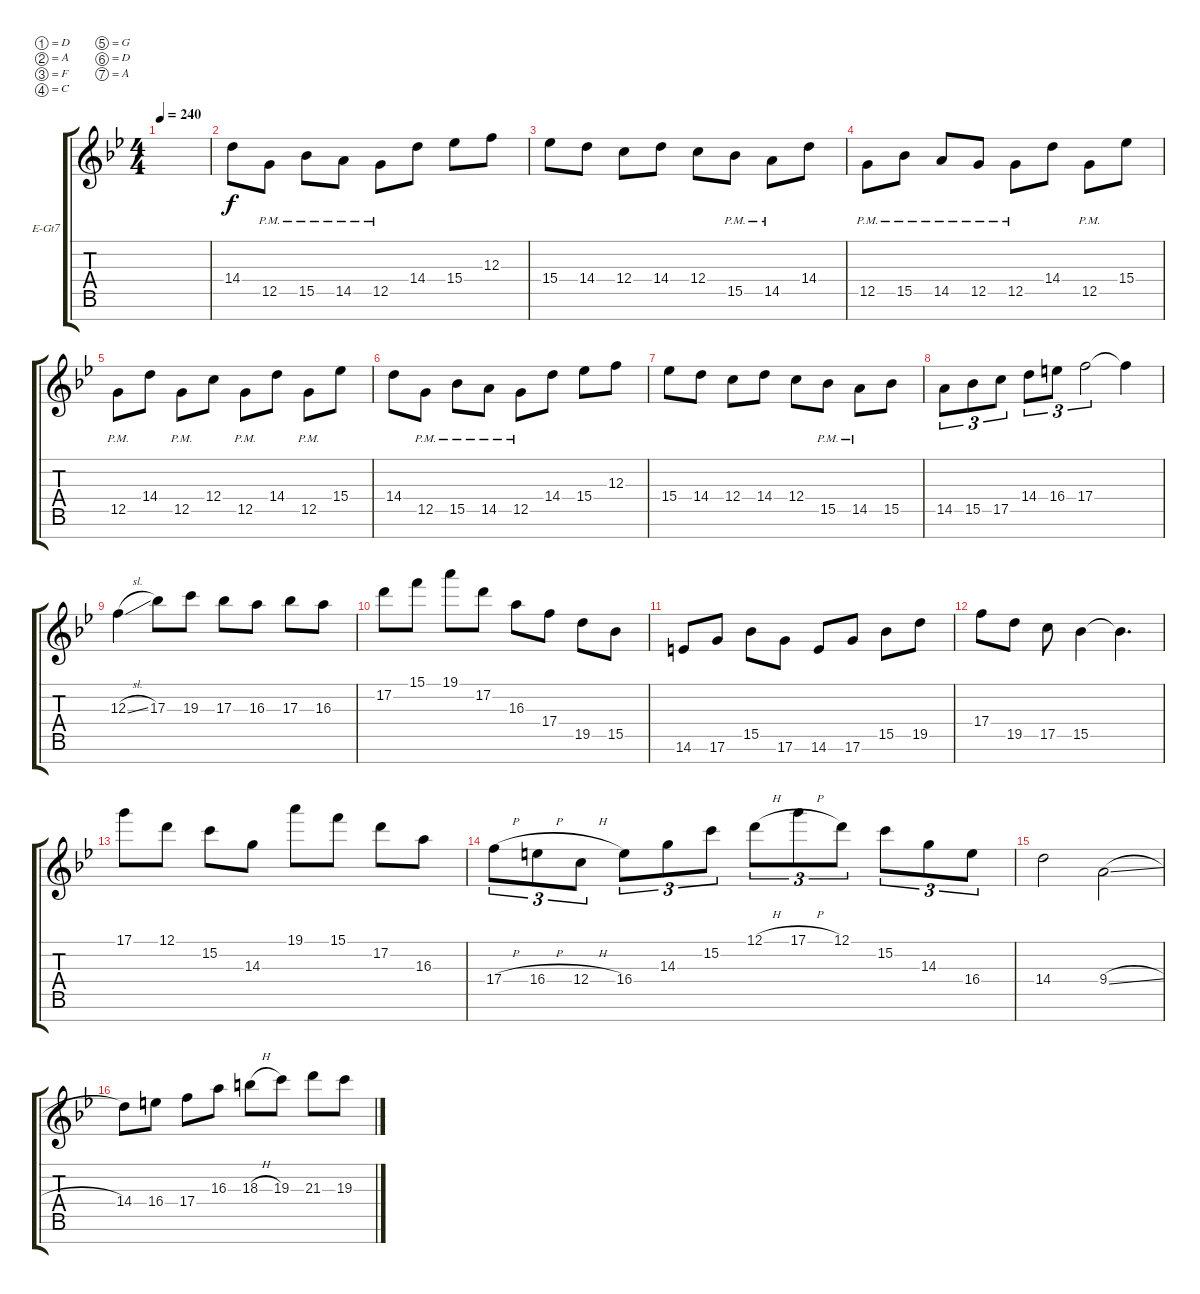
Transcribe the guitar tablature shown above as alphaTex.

\defaultSystemsLayout 4
\bracketExtendMode groupsimilarinstruments
\firstSystemTrackNameOrientation horizontal
\otherSystemsTrackNameOrientation horizontal
\track ("Electric Guitar" "E-Gt7") {instrument distortionguitar}
\staff {score tabs}
\tuning (D4 A3 F3 C3 G2 D2 A1)
\ts (4 4)
\tempo 240
\clef g2
\ks bb
|
14.4{acc forcenatural}.8{beam Down} 12.5{pm acc forcenatural}.8{beam Down} 15.5{pm acc forcenatural}.8{beam Down} 14.5{pm acc forcenatural}.8{beam Down} 12.5{pm acc forcenatural}.8{beam Down} 14.4{acc forcenatural}.8{beam Down} 15.4{acc forcenatural}.8{beam Down} 12.3{acc forcenatural}.8{beam Down} |
15.4{acc forcenatural}.8{beam Down} 14.4{acc forcenatural}.8{beam Down} 12.4{acc forcenatural}.8{beam Down} 14.4{acc forcenatural}.8{beam Down} 12.4{acc forcenatural}.8{beam Down} 15.5{pm acc forcenatural}.8{beam Down} 14.5{pm acc forcenatural}.8{beam Down} 14.4{acc forcenatural}.8{beam Down} |
12.5{pm acc forcenatural}.8{beam Down} 15.5{pm acc forcenatural}.8{beam Down} 14.5{pm acc forcenatural}.8{beam Up} 12.5{pm acc forcenatural}.8{beam Up} 12.5{pm acc forcenatural}.8{beam Down} 14.4{acc forcenatural}.8{beam Down} 12.5{pm acc forcenatural}.8{beam Down} 15.4{acc forcenatural}.8{beam Down} |
12.5{pm acc forcenatural}.8{beam Down} 14.4{acc forcenatural}.8{beam Down} 12.5{pm acc forcenatural}.8{beam Down} 12.4{acc forcenatural}.8{beam Down} 12.5{pm acc forcenatural}.8{beam Down} 14.4{acc forcenatural}.8{beam Down} 12.5{pm acc forcenatural}.8{beam Down} 15.4{acc forcenatural}.8{beam Down} |
14.4{acc forcenatural}.8{beam Down} 12.5{pm acc forcenatural}.8{beam Down} 15.5{pm acc forcenatural}.8{beam Down} 14.5{pm acc forcenatural}.8{beam Down} 12.5{pm acc forcenatural}.8{beam Down} 14.4{acc forcenatural}.8{beam Down} 15.4{acc forcenatural}.8{beam Down} 12.3{acc forcenatural}.8{beam Down} |
15.4{acc forcenatural}.8{beam Down} 14.4{acc forcenatural}.8{beam Down} 12.4{acc forcenatural}.8{beam Down} 14.4{acc forcenatural}.8{beam Down} 12.4{acc forcenatural}.8{beam Down} 15.5{pm acc forcenatural}.8{beam Down} 14.5{pm acc forcenatural}.8{beam Down} 15.5{acc forcenatural}.8{beam Down} |
14.5{acc forcenatural}.8{tu (3 2) beam Down} 15.5{acc forcenatural}.8{tu (3 2) beam Down} 17.5{acc forcenatural}.8{tu (3 2) beam Down} 14.4{acc forcenatural}.8{tu (3 2) beam Down} 16.4{acc #}.8{tu (3 2) beam Down} 17.4{acc forcenatural}.2{tu (3 2) beam Down} 17.4{t acc forcenatural}.4{beam Down} |
12.3{sl acc forcenatural}.4{beam Down} 17.3{acc forcenatural}.8{beam Down} 19.3{acc forcenatural}.8{beam Down} 17.3{acc forcenatural}.8{beam Down} 16.3{acc forcenatural}.8{beam Down} 17.3{acc forcenatural}.8{beam Down} 16.3{acc forcenatural}.8{beam Down} |
17.2{acc forcenatural}.8{beam Down} 15.1{acc forcenatural}.8{beam Down} 19.1{acc forcenatural}.8{beam Down} 17.2{acc forcenatural}.8{beam Down} 16.3{acc forcenatural}.8{beam Down} 17.4{acc forcenatural}.8{beam Down} 19.5{acc forcenatural}.8{beam Down} 15.5{acc forcenatural}.8{beam Down} |
14.6{acc #}.8{beam Up} 17.6{acc forcenatural}.8{beam Up} 15.5{acc forcenatural}.8{beam Down} 17.6{acc forcenatural}.8{beam Down} 14.6{acc #}.8{beam Up} 17.6{acc forcenatural}.8{beam Up} 15.5{acc forcenatural}.8{beam Down} 19.5{acc forcenatural}.8{beam Down} |
17.4{acc forcenatural}.8{beam Down} 19.5{acc forcenatural}.8{beam Down} 17.5{acc forcenatural}.8{beam Down} 15.5{acc forcenatural}.4{beam Down} 15.5{t acc forcenatural}.4{d beam Down} |
17.1{acc forcenatural}.8{beam Down} 12.1{acc forcenatural}.8{beam Down} 15.2{acc forcenatural}.8{beam Down} 14.3{acc forcenatural}.8{beam Down} 19.1{acc forcenatural}.8{beam Down} 15.1{acc forcenatural}.8{beam Down} 17.2{acc forcenatural}.8{beam Down} 16.3{acc forcenatural}.8{beam Down} |
17.4{h acc forcenatural}.8{tu (3 2) beam Down} 16.4{h acc #}.8{tu (3 2) beam Down} 12.4{h acc forcenatural}.8{tu (3 2) beam Down} 16.4{acc #}.8{tu (3 2) beam Down} 14.3{acc forcenatural}.8{tu (3 2) beam Down} 15.2{acc forcenatural}.8{tu (3 2) beam Down} 12.1{h acc forcenatural}.8{tu (3 2) beam Down} 17.1{h acc forcenatural}.8{tu (3 2) beam Down} 12.1{acc forcenatural}.8{tu (3 2) beam Down} 15.2{acc forcenatural}.8{tu (3 2) beam Down} 14.3{acc forcenatural}.8{tu (3 2) beam Down} 16.4{acc #}.8{tu (3 2) beam Down} |
14.4{acc forcenatural}.2{beam Down} 9.4{sl acc forcenatural}.2{beam Down} |
14.4{acc forcenatural}.8{beam Down} 16.4{acc #}.8{beam Down} 17.4{acc forcenatural}.8{beam Down} 16.3{acc forcenatural}.8{beam Down} 18.3{h acc #}.8{beam Down} 19.3{acc forcenatural}.8{beam Down} 21.3{acc forcenatural}.8{beam Down} 19.3{acc forcenatural}.8{beam Down}
